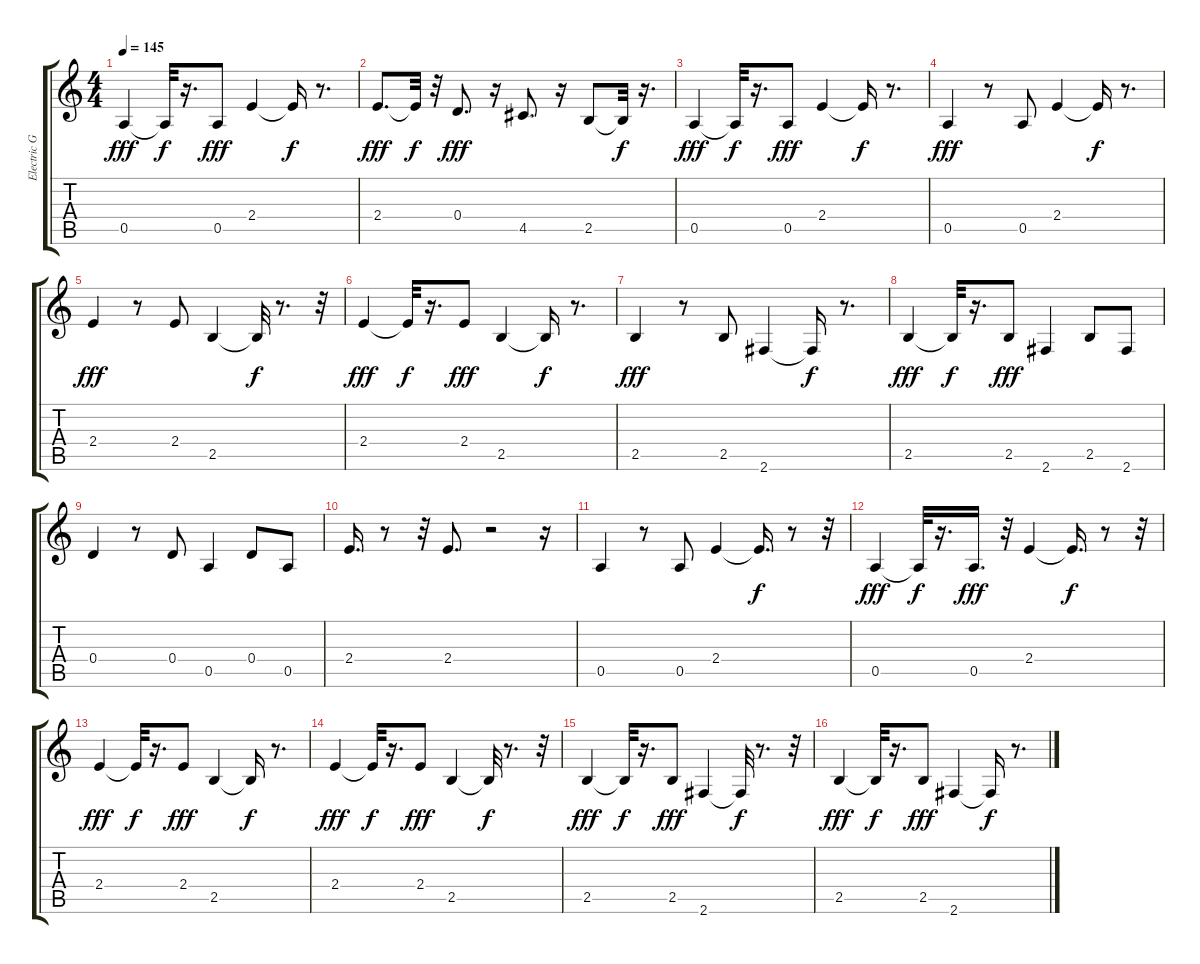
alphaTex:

\track ("Electric Guitar (jazz) - ____________ __" "Electric G") {instrument electricguitarjazz}
\staff {score tabs}
\tuning (E4 B3 G3 D3 A2 E2) {hide}
\ts (4 4)
\tempo 145
\clef g2
\ks c
0.5.4{dy fff} 0.5{t}.32{dy f} r.16{d} 0.5.8{dy fff} 2.4.4 2.4{t}.16{dy f} r.8{d} |
2.4.8{d dy fff} 2.4{t}.32{dy f} r.32 0.4.8{d dy fff} r.16 4.5.8{d} r.16 2.5.8 2.5{t}.32{dy f} r.16{d} |
0.5.4{dy fff instrument electricguitarjazz} 0.5{t}.32{dy f} r.16{d} 0.5.8{dy fff} 2.4.4 2.4{t}.16{dy f} r.8{d} |
0.5.4{dy fff} r.8 0.5.8 2.4.4 2.4{t}.16{dy f} r.8{d} |
2.4.4{dy fff} r.8 2.4.8 2.5.4 2.5{t}.32{dy f} r.8{d} r.32 |
2.4.4{dy fff} 2.4{t}.32{dy f} r.16{d} 2.4.8{dy fff} 2.5.4 2.5{t}.16{dy f} r.8{d} |
2.5.4{dy fff} r.8 2.5.8 2.6.4 2.6{t}.16{dy f} r.8{d} |
2.5.4{dy fff} 2.5{t}.32{dy f} r.16{d} 2.5.8{dy fff} 2.6.4 2.5.8 2.6.8 |
0.4.4 r.8 0.4.8 0.5.4 0.4.8 0.5.8 |
2.4.16{d} r.8 r.32 2.4.8{d} r.2 r.16 |
0.5.4{instrument electricguitarjazz} r.8 0.5.8 2.4.4 2.4{t}.16{d dy f} r.8 r.32 |
0.5.4{dy fff} 0.5{t}.32{dy f} r.16{d} 0.5.16{d dy fff} r.32 2.4.4 2.4{t}.16{d dy f} r.8 r.32 |
2.4.4{dy fff} 2.4{t}.32{dy f} r.16{d} 2.4.8{dy fff} 2.5.4 2.5{t}.16{dy f} r.8{d} |
2.4.4{dy fff} 2.4{t}.32{dy f} r.16{d} 2.4.8{dy fff} 2.5.4 2.5{t}.32{dy f} r.8{d} r.32 |
2.5.4{dy fff} 2.5{t}.32{dy f} r.16{d} 2.5.8{dy fff} 2.6.4 2.6{t}.32{dy f} r.8{d} r.32 |
2.5.4{dy fff} 2.5{t}.32{dy f} r.16{d} 2.5.8{dy fff} 2.6.4 2.6{t}.16{dy f} r.8{d}
